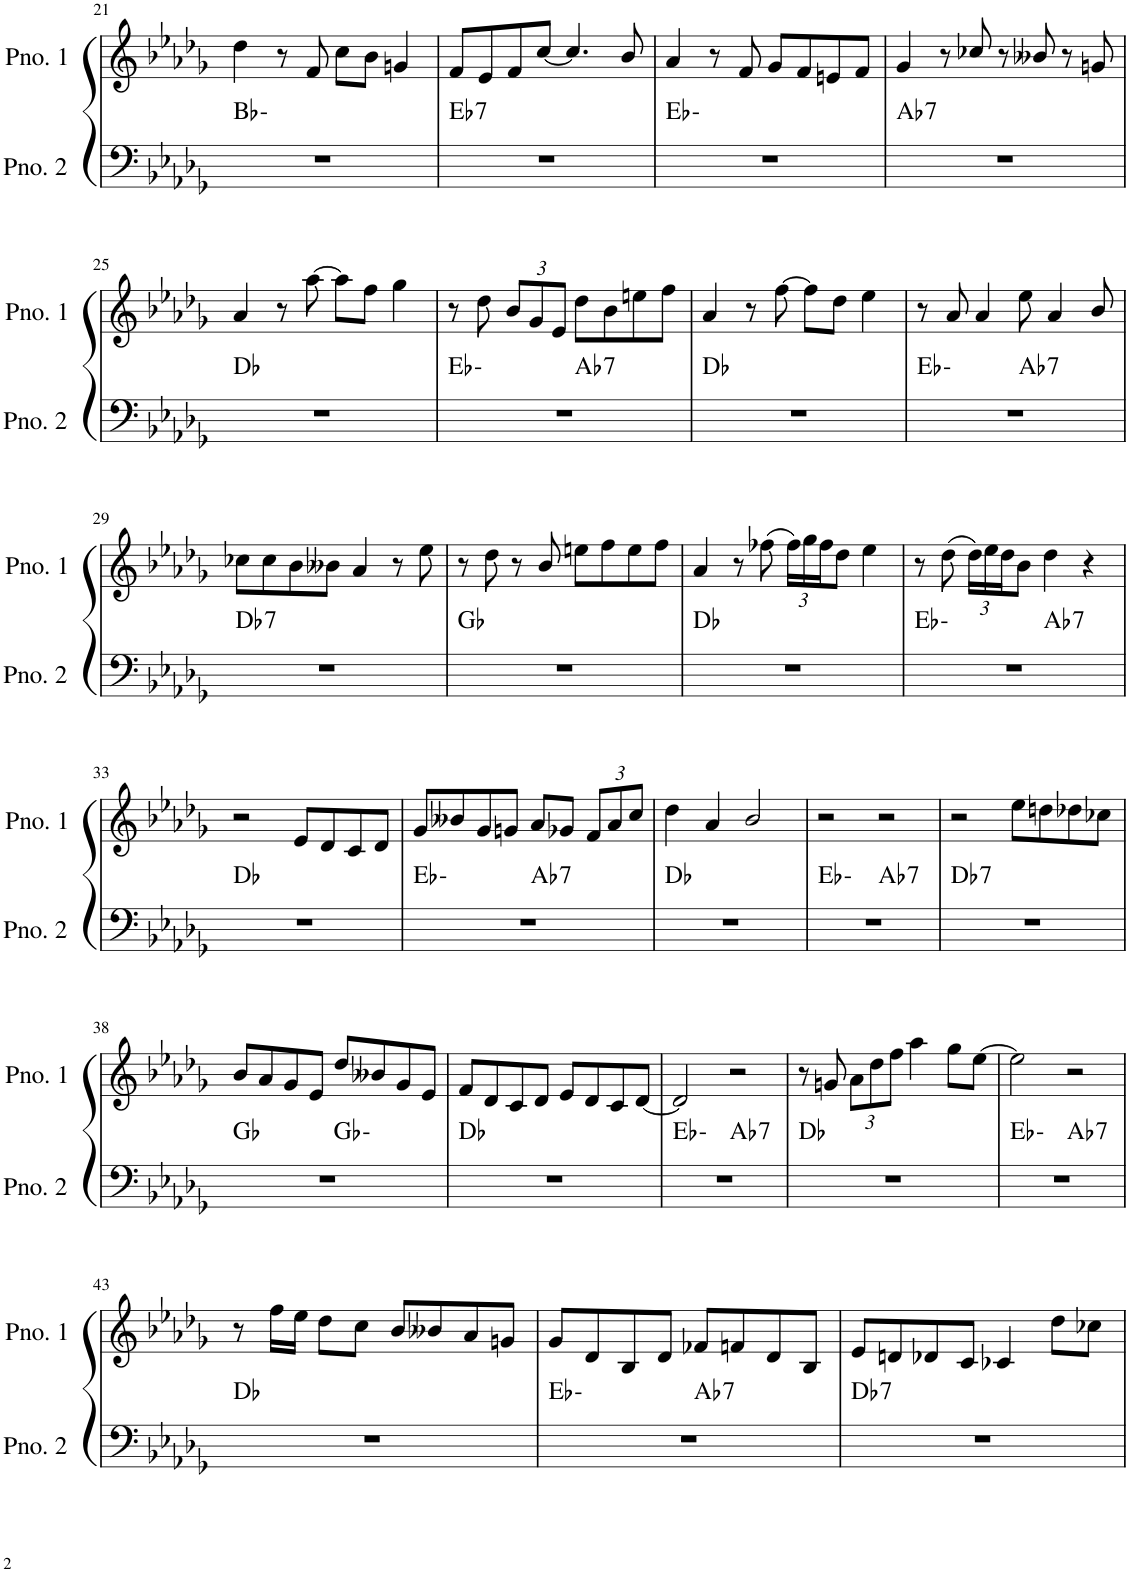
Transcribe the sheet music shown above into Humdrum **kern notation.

**kern	**harte	**kern
*part2	*part2	*part1
*staff2	*	*staff1
*I"ピアノ 2	*	*I"ピアノ 1
!!LO:PB:g=z
*clefF4	*	*clefG2
*k[b-e-a-d-g-]	*	*k[b-e-a-d-g-]
*M4/4	*	*M4/4
=21	=21	=21
1r	Bb:min	4dd-\
.	.	8r
.	.	8f/
.	.	8cc\L
.	.	8b-\J
.	.	4gn/
=22	=22	=22
!	!LO:H:kt=7	!
1r	Eb:7	8f/L
.	.	8e-/
.	.	8f/
.	.	[8cc/J
.	.	4.cc/]
.	.	8b-/
=23	=23	=23
1r	Eb:min	4a-/
.	.	8r
.	.	8f/
.	.	8g-/L
.	.	8f/
.	.	8en/
.	.	8f/J
=24	=24	=24
!	!LO:H:kt=7	!
1r	Ab:7	4g-/
.	.	8r
.	.	8cc-X/
.	.	8r
.	.	8b--X/
.	.	8r
.	.	8gn/
!!LO:LB:g=z
=25	=25	=25
1r	Db:maj	4a-/
.	.	8r
.	.	[8aa-\
.	.	8aa-\L]
.	.	8ff\J
.	.	4gg-\
=26	=26	=26
*^	*	*
1r	2ryy	Eb:min	8r
.	.	.	8dd-\
*	*	*	*Xbrackettup
.	.	.	12b-/L
.	.	.	12g-/
.	.	.	12e-/J
!	!	!LO:H:kt=7	!
.	2ryy	Ab:7	8dd-\L
.	.	.	8b-\
.	.	.	8een\
.	.	.	8ff\J
*v	*v	*	*
=27	=27	=27
1r	Db:maj	4a-/
.	.	8r
.	.	[8ff\
.	.	8ff\L]
.	.	8dd-\J
.	.	4ee-\
=28	=28	=28
*^	*	*
1r	2ryy	Eb:min	8r
.	.	.	8a-/
.	.	.	4a-/
!	!	!LO:H:kt=7	!
.	2ryy	Ab:7	8ee-\
.	.	.	4a-/
.	.	.	8b-/
!!LO:LB:g=z
=29	=29	=29	=29
!	!	!LO:H:kt=7	!
*v	*v	*	*
1r	Db:7	8cc-X\L
.	.	8cc-\
.	.	8b-\
.	.	8b--X\J
.	.	4a-/
.	.	8r
.	.	8ee-\
=30	=30	=30
1r	Gb:maj	8r
.	.	8dd-\
.	.	8r
.	.	8b-/
.	.	8een\L
.	.	8ff\
.	.	8ee\
.	.	8ff\J
=31	=31	=31
1r	Db:maj	4a-/
.	.	8r
.	.	(8ff-X\
.	.	24ff-\LL)
.	.	24gg-\
.	.	24ff-\J
.	.	8dd-\J
.	.	4ee-\
=32	=32	=32
*^	*	*
1r	2ryy	Eb:min	8r
.	.	.	(8dd-\
.	.	.	24dd-\LL)
.	.	.	24ee-\
.	.	.	24dd-\J
.	.	.	8b-\J
!	!	!LO:H:kt=7	!
.	2ryy	Ab:7	4dd-\
.	.	.	4r
*v	*v	*	*
!!LO:LB:g=z
=33	=33	=33
1r	Db:maj	2r
.	.	8e-/L
.	.	8d-/
.	.	8c/
.	.	8d-/J
=34	=34	=34
*^	*	*
1r	2ryy	Eb:min	8g-/L
.	.	.	8b--X/
.	.	.	8g-/
.	.	.	8gn/J
!	!	!LO:H:kt=7	!
.	2ryy	Ab:7	8a-/L
.	.	.	8g-X/J
.	.	.	12f/L
.	.	.	12a-/
.	.	.	12cc/J
*v	*v	*	*
=35	=35	=35
1r	Db:maj	4dd-\
.	.	4a-/
.	.	2b-/
=36	=36	=36
*^	*	*
1r	2ryy	Eb:min	2r
!	!	!LO:H:kt=7	!
.	2ryy	Ab:7	2r
=37	=37	=37	=37
!	!	!LO:H:kt=7	!
*v	*v	*	*
1r	Db:7	2r
.	.	8ee-\L
.	.	8ddn\
.	.	8dd-X\
.	.	8cc-X\J
!!LO:LB:g=z
=38	=38	=38
*^	*	*
1r	2ryy	Gb:maj	8b-/L
.	.	.	8a-/
.	.	.	8g-/
.	.	.	8e-/J
.	2ryy	Gb:min	8dd-/L
.	.	.	8b--X/
.	.	.	8g-/
.	.	.	8e-/J
*v	*v	*	*
=39	=39	=39
1r	Db:maj	8f/L
.	.	8d-/
.	.	8c/
.	.	8d-/J
.	.	8e-/L
.	.	8d-/
.	.	8c/
.	.	[8d-/J
=40	=40	=40
*^	*	*
1r	2ryy	Eb:min	2d-/]
!	!	!LO:H:kt=7	!
.	2ryy	Ab:7	2r
*v	*v	*	*
=41	=41	=41
1r	Db:maj	8r
.	.	8gn/
.	.	12a-\L
.	.	12dd-\
.	.	12ff\J
.	.	4aa-\
.	.	8gg-\L
.	.	[8ee-\J
=42	=42	=42
*^	*	*
1r	2ryy	Eb:min	2ee-\]
!	!	!LO:H:kt=7	!
.	2ryy	Ab:7	2r
*v	*v	*	*
!!LO:LB:g=z
=43	=43	=43
1r	Db:maj	8r
.	.	16ff\LL
.	.	16ee-\JJ
.	.	8dd-\L
.	.	8cc\J
.	.	8b-/L
.	.	8b--X/
.	.	8a-/
.	.	8gn/J
=44	=44	=44
*^	*	*
1r	2ryy	Eb:min	8g-/L
.	.	.	8d-/
.	.	.	8B-/
.	.	.	8d-/J
!	!	!LO:H:kt=7	!
.	2ryy	Ab:7	8f-X/L
.	.	.	8fn/
.	.	.	8d-/
.	.	.	8B-/J
=45	=45	=45	=45
!	!	!LO:H:kt=7	!
*v	*v	*	*
1r	Db:7	8e-/L
.	.	8dn/
.	.	8d-X/
.	.	8c/J
.	.	4c-X/
.	.	8dd-\L
.	.	8cc-X\J
=	=	=
*-	*-	*-
